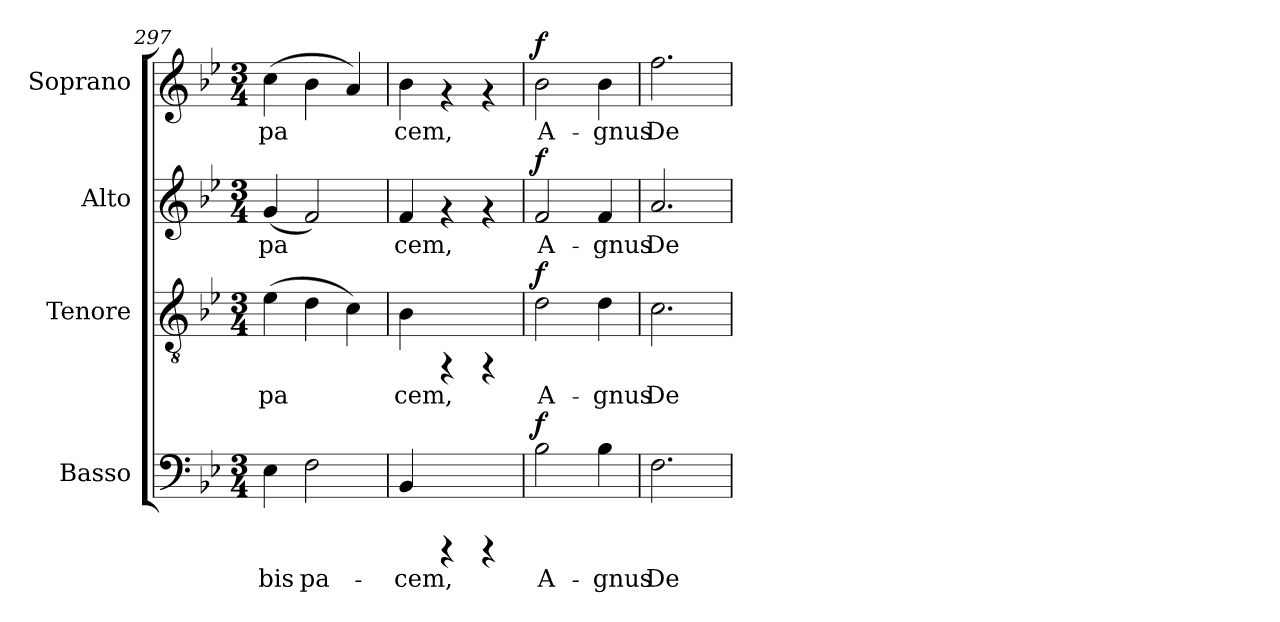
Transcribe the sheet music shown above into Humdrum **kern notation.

**kern	**text	**dynam	**kern	**text	**dynam	**kern	**text	**dynam	**kern	**text	**dynam
*part4	*part4	*part4	*part3	*part3	*part3	*part2	*part2	*part2	*part1	*part1	*part1
*staff4	*staff4	*staff4	*staff3	*staff3	*staff3	*staff2	*staff2	*staff2	*staff1	*staff1	*staff1
*I"Basso	*	*	*I"Tenore	*	*	*I"Alto	*	*	*I"Soprano	*	*
*I'B	*	*	*I'T	*	*	*I'A	*	*	*I'S	*	*
*clefF4	*	*	*clefGv2	*	*	*clefG2	*	*	*clefG2	*	*
*k[b-e-]	*	*	*k[b-e-]	*	*	*k[b-e-]	*	*	*k[b-e-]	*	*
*B-:	*	*	*B-:	*	*	*B-:	*	*	*B-:	*	*
*M3/4	*	*	*M3/4	*	*	*M3/4	*	*	*M3/4	*	*
=297	=297	=297	=297	=297	=297	=297	=297	=297	=297	=297	=297
!	!LO:LY:b:cj	!	!	!LO:LY:b:cj	!	!	!LO:LY:b:cj	!	!	!LO:LY:b:cj	!
4E-\	-bis	.	(>4e-\	pa-	.	(<4g/	pa-	.	(>4cc\	pa-	.
!	!LO:LY:b:cj	!	!	!LO:LY:b:cj	!	!	!LO:LY:b:cj	!	!	!LO:LY:b:cj	!
2F\	pa-	.	4d\	--	.	2f/)	--	.	4b-\	--	.
!	!	!	!	!LO:LY:b:cj	!	!	!	!	!	!LO:LY:b:cj	!
.	.	.	4c\)	--	.	.	.	.	4a/)	--	.
=298	=298	=298	=298	=298	=298	=298	=298	=298	=298	=298	=298
!	!LO:LY:b:cj	!	!	!LO:LY:b:cj	!	!	!LO:LY:b:cj	!	!	!LO:LY:b:cj	!
4BB-/	-cem,	.	4B-\	-cem,	.	4f/	-cem,	.	4b-\	-cem,	.
4rCCC	.	.	4rFF	.	.	4rf	.	.	4rf	.	.
4rCCC	.	.	4rFF	.	.	4rf	.	.	4rf	.	.
=299	=299	=299	=299	=299	=299	=299	=299	=299	=299	=299	=299
!	!LO:LY:b:cj	!LO:DY:a	!	!LO:LY:b:cj	!LO:DY:a	!	!LO:LY:b:cj	!LO:DY:a	!	!LO:LY:b:cj	!LO:DY:a
2B-\	A-	f	2d\	A-	f	2f/	A-	f	2b-\	A-	f
!	!LO:LY:b:cj	!	!	!LO:LY:b:cj	!	!	!LO:LY:b:cj	!	!	!LO:LY:b:cj	!
4B-\	-gnus	.	4d\	-gnus	.	4f/	-gnus	.	4b-\	-gnus	.
=300	=300	=300	=300	=300	=300	=300	=300	=300	=300	=300	=300
!	!LO:LY:b:cj	!	!	!LO:LY:b:cj	!	!	!LO:LY:b:cj	!	!	!LO:LY:b:cj	!
2.F\	De-	.	2.c\	De-	.	2.a/	De-	.	2.ff\	De-	.
=	=	=	=	=	=	=	=	=	=	=	=
*-	*-	*-	*-	*-	*-	*-	*-	*-	*-	*-	*-
